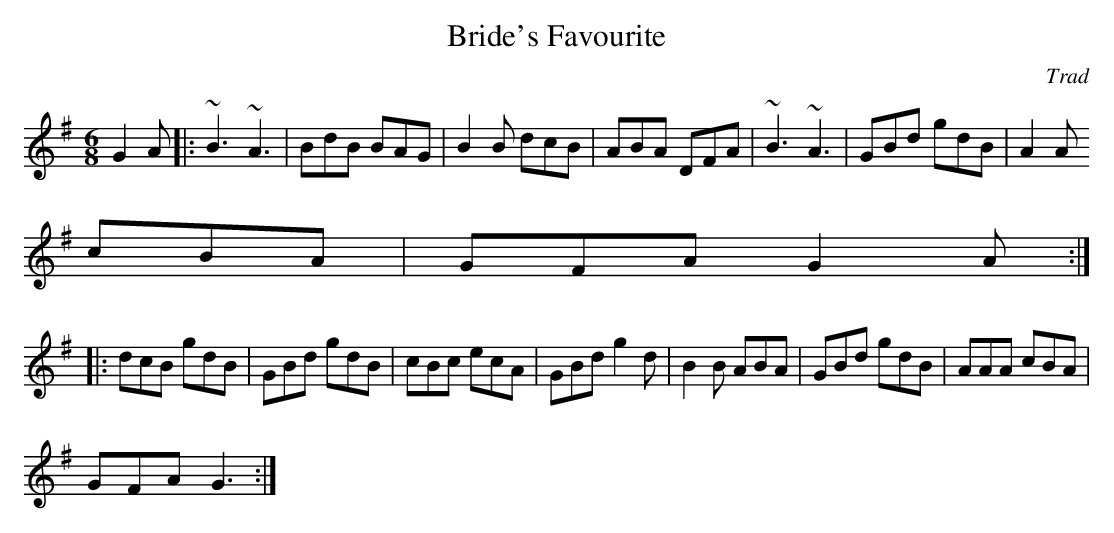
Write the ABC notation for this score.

X:1
T:Bride's Favourite
C:Trad
M:6/8
L:1/8
K:G
G2 A |: ~B3 ~A3 | BdB BAG | B2 B dcB | ABA DFA | ~B3 ~A3 | GBd gdB | A2A
 cBA | GFA G2 A :|
|: dcB gdB | GBd gdB | cBc ecA | GBd g2d | B2B ABA | GBd gdB | AAA cBA |
  GFA G3  :|
